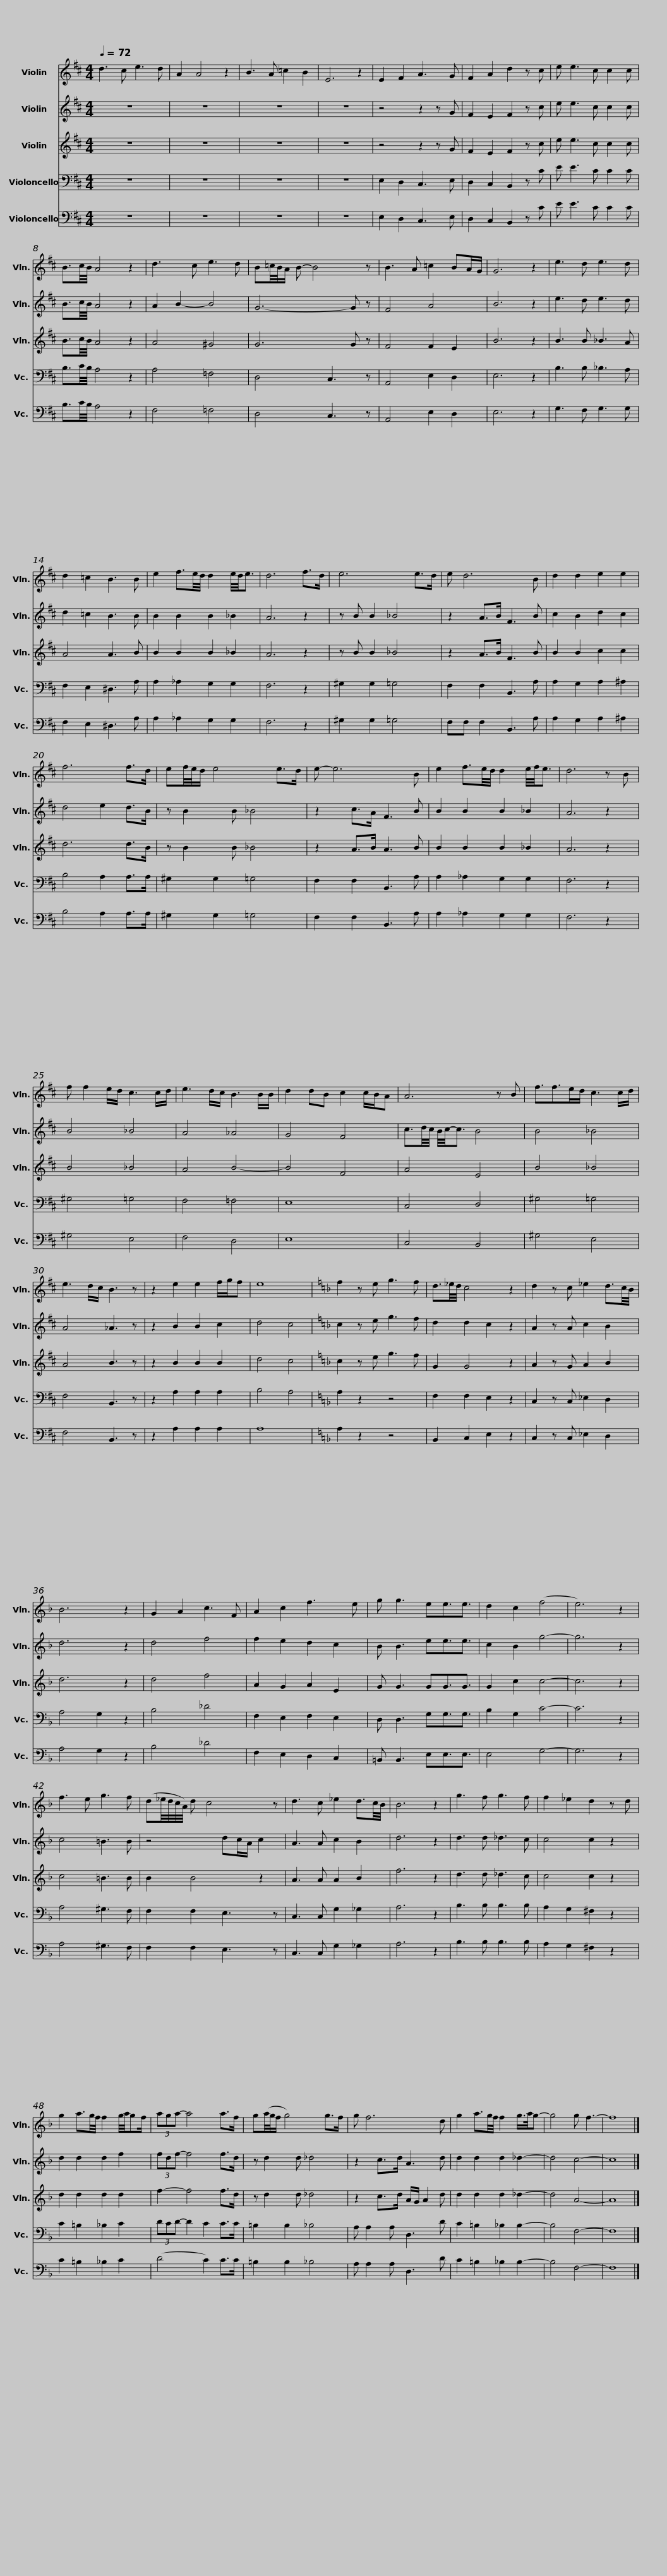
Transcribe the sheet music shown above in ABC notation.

X:1
%%score 1 2 3 4 5
L:1/8
Q:1/4=72
M:4/4
I:linebreak $
K:D
V:1 treble
V:2 treble
V:3 treble
V:4 bass
V:5 bass
V:1
 d3 c e3 d | A2 A4 z2 | B3 A =c2 B2 | E6 z2 | E2 F2 A3 G | %5
 F2 A2 d2 z c | e e3 c c2 c |$ B3/2c/4B/4 A4 z2 | d3 c e3 d | B=c/4B/4A/ B- B4 z | %10
 B3 A =c2 BA/G/ | G6 z2 | e3 d e3 d |$ d2 =c2 B3 B | e2 f3/2e/4d/4 d2 e/4d/4e3/2 | %15
 d6 f>d | e6 e>d | e d6 B | d2 d2 e2 e2 |$ f6 f>d | %20
 ef/4e/4d/ e4 e>d | e- e6 B | e2 f3/2e/4d/4 d2 e/4f/4e3/2 | d6 z B | f f2 e/d/ c3 c/d/ |$ %25
 e3 d/c/ B3 B/B/ | d2 dB c2 c/B/A | A6 z B | f3/2f>ed/ c3 c/d/ | e3 d/c/ B3 z |$ %30
 z2 e2 e2 f/g/f | e8 |[K:F] f2 z e g3 f | d3/2_e/4d/4 c4 z2 | d2 z c _e2 d3/2c/4B/4 | %35
 B6 z2 | G2 A2 c3 F |$ A2 c2 f3 e | g g3 ee3/2e3/2 | d2 c2 (f4 | %40
 e6) z2 | f3 e g3 f | (d_e/4d/4c/4A/4) d c4 z |$ d3 c _e2 d3/2c/4B/4 | B6 z2 | %45
 g3 f g3 f | f2 _e2 d2 z d | g2 a3/2g/4f/4 f2 g/4a/4gf/ | (3aga- a4 a>f |$ g(a/4g/4f/ g4) g>f | %50
 g f6 d | g2 a3/2g/4f/4 f2 g/>a/g- | g4 g f3- | f8 |] %54
V:2
 z8 | z8 | z8 | z8 | z4 z2 z G | %5
 F2 E2 F2 z c | e e3 c c2 c |$ B3/2c/4B/4 A4 z2 | A2 B2- B4 | G6- G z | %10
 F4 A4 | B6 z2 | e3 d e3 d |$ d2 =c2 B3 B | B2 B2 B2 _B2 | %15
 A6 z2 | z B B2 _B4 | z2 A>B F3 B | c2 B2 d2 c2 |$ d4 e2 d>B | %20
 z B2 B _B4 | z2 c>A F3 B | B2 B2 B2 _B2 | A6 z2 | B4 _B4 |$ %25
 A4 _A4 | G4 F4 | c3/2d/4c/4 B/4c/4-c3/2 B4 | B4 _B4 | A4 _A3 z |$ %30
 z2 B2 B2 c2 | d4 c4 |[K:F] c2 z e g3 f | d2 d2 c2 z2 | A2 z A c2 B2 | %35
 d6 z2 | d4 f4 |$ f2 e2 d2 c2 | B B3 ee3/2e3/2 | c2 B2 g4- | %40
 g6 z2 | c4 =B3 B | z4 dc/A/ c2 |$ A3 A c2 B2 | d6 z2 | %45
 d3 d _d3 c | c4 c2 z2 | d2 d2 d2 f2 | (3fdf- f4 f>d |$ z d2 d _d4 | %50
 z2 c>d A3 d | d2 d2 d2 _d2- | d4 c4- | c8 |] %54
V:3
 z8 | z8 | z8 | z8 | z4 z2 z G | %5
 F2 E2 F2 z c | e e3 c c2 c |$ B3/2c/4B/4 A4 z2 | A4 ^G4 | G6 G z | %10
 F4 F2 E2 | B6 z2 | B3 B _B3 A |$ A4 A3 B | B2 B2 B2 _B2 | %15
 A6 z2 | z B B2 _B4 | z2 A>B F3 B | B2 B2 c2 c2 |$ d6 d>B | %20
 z B2 B _B4 | z2 A>B A3 B | B2 B2 B2 _B2 | A6 z2 | B4 _B4 |$ %25
 A4 B4- | B4 F4 | A4 E4 | B4 _B4 | A4 B3 z |$ %30
 z2 B2 B2 B2 | d4 c4 |[K:F] c2 z e g3 f | G2 G4 z2 | A2 z G A2 B2 | %35
 d6 z2 | d4 f4 |$ A2 G2 A2 E2 | G G3 GG3/2G3/2 | G2 c2 c4- | %40
 c6 z2 | c4 =B3 B | B2 B4 z2 |$ A3 A A2 B2 | f6 z2 | %45
 d3 d _d3 c | c4 c2 z2 | d2 d2 d2 d2 | f2- f4 f>d |$ z d2 d _d4 | %50
 z2 c>d A/G/ A2 d | d2 d2 d2 _d2- | d4 A4- | A8 |] %54
V:4
 z8 | z8 | z8 | z8 | E,2 D,2 C,3 E, | %5
 D,2 C,2 B,,2 z C | E E3 C C2 C |$ B,3/2C/4B,/4 A,4 z2 | A,4 =F,4 | D,4 C,3 z | %10
 A,,4 E,2 D,2 | E,6 z2 | B,3 B, _B,3 A, |$ F,2 E,2 ^D,3 A, | A,2 _A,2 G,2 G,2 | %15
 F,6 z2 | ^G,2 G,2 =G,4 | F,2 F,2 B,,3 A, | A,2 G,2 A,2 ^A,2 |$ B,4 A,2 A,>A, | %20
 ^G,2 G,2 =G,4 | F,2 F,2 B,,3 A, | A,2 _A,2 G,2 G,2 | F,6 z2 | ^G,4 =G,4 |$ %25
 F,4 =F,4 | E,8 | C,4 D,4 | ^G,4 =G,4 | F,4 B,,3 z |$ %30
 z2 A,2 A,2 A,2 | B,4 A,4 |[K:F] A,2 z2 z4 | F,2 F,2 E,2 z2 | C,2 z C, _E,2 D,2 | %35
 A,4 G,2 z2 | B,4 _D4 |$ F,2 E,2 F,2 E,2 | D, D,3 G,G,3/2G,3/2 | B,2 G,2 C4- | %40
 C6 z2 | A,4 ^G,3 F, | F,2 F,2 E,3 z |$ C,3 C, G,2 _G,2 | A,6 z2 | %45
 B,3 B, B,3 B, | A,2 G,2 ^F,2 z2 | C2 =B,2 _B,2 C2 | (3DCD- D2 C2 C>C |$ =B,2 B,2 _B,4 | %50
 A, A,2 A, D,3 D | C2 =B,2 _B,2 B,2- | B,4 F,4- | F,8 |] %54
V:5
 z8 | z8 | z8 | z8 | E,2 D,2 C,3 E, | %5
 D,2 C,2 B,,2 z C | E E3 C C2 C |$ B,3/2C/4B,/4 A,4 z2 | F,4 =F,4 | D,4 C,3 z | %10
 A,,4 E,2 D,2 | E,6 z2 | G,3 F, G,3 G, |$ F,2 E,2 ^D,3 A, | A,2 _A,2 G,2 G,2 | %15
 F,6 z2 | ^G,2 G,2 =G,4 | F,F, F,2 B,,3 A, | A,2 G,2 A,2 ^A,2 |$ B,4 A,2 A,>A, | %20
 ^G,2 G,2 =G,4 | F,2 F,2 B,,3 A, | A,2 _A,2 G,2 G,2 | F,6 z2 | ^G,4 E,4 |$ %25
 F,4 D,4 | E,8 | C,4 B,,4 | ^G,4 E,4 | F,4 B,,3 z |$ %30
 z2 A,2 A,2 A,2 | A,8 |[K:F] A,2 z2 z4 | B,,2 C,2 E,2 z2 | C,2 z C, _E,2 D,2 | %35
 A,4 G,2 z2 | B,4 _D4 |$ F,2 E,2 D,2 C,2 | =B,, B,,3 E,E,3/2E,3/2 | E,4 G,4- | %40
 G,6 z2 | A,4 ^G,3 F, | F,2 F,2 E,3 z |$ C,3 C, G,2 _G,2 | A,6 z2 | %45
 B,3 B, B,3 B, | A,2 G,2 ^F,2 z2 | C2 =B,2 _B,2 C2 | (D4 C2) C>C |$ =B,2 B,2 _B,4 | %50
 A, A,2 A, D,3 D | C2 =B,2 _B,2 B,2- | B,4 F,4- | F,8 |] %54
